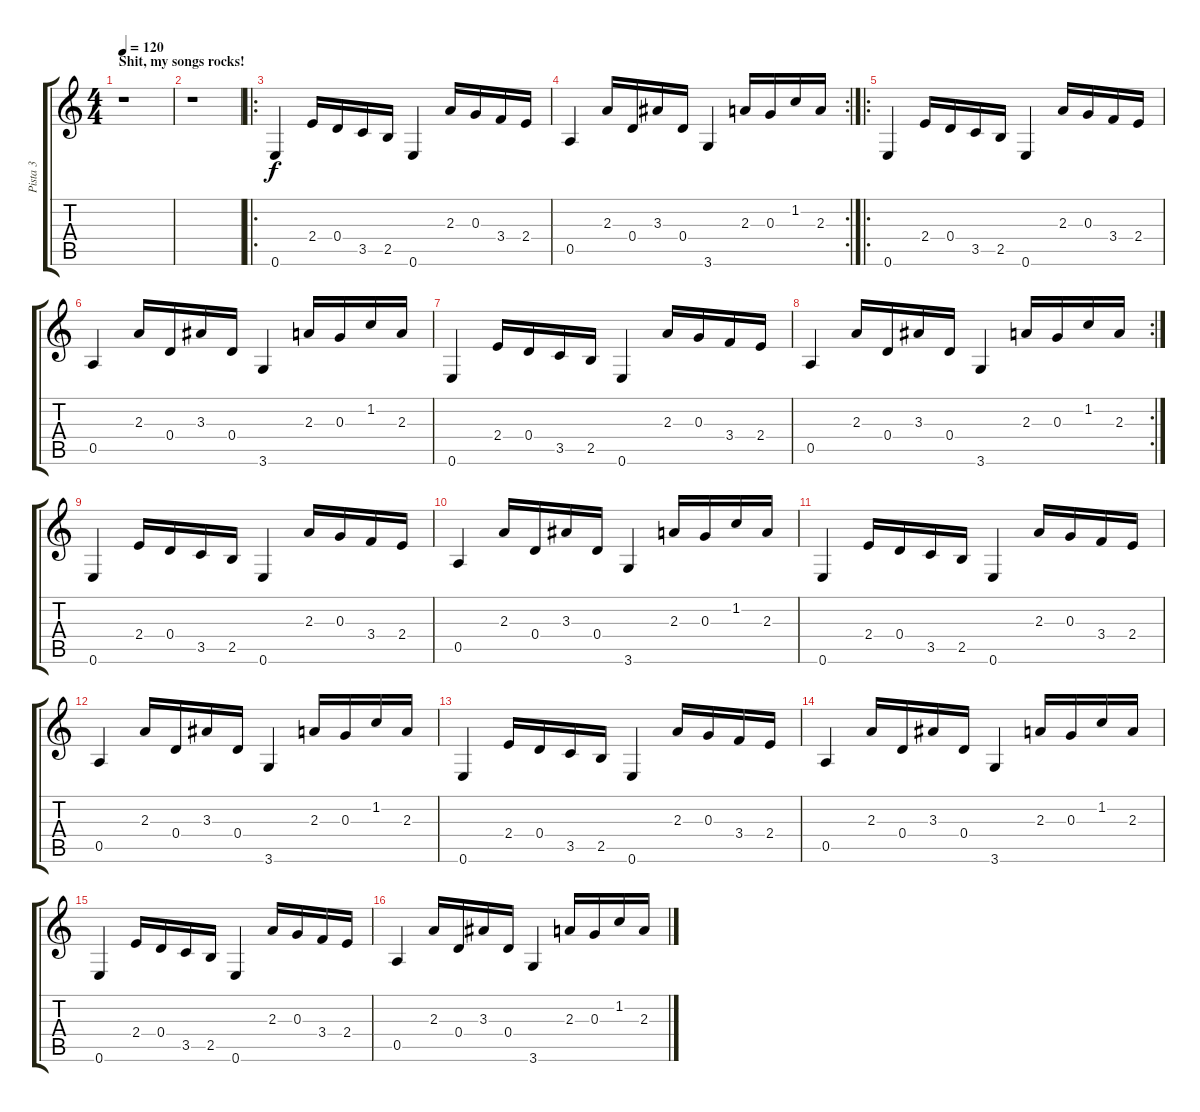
\track ("Pista 3" "Pista 3") {instrument overdrivenguitar}
\staff {score tabs}
\tuning (E4 B3 G3 D3 A2 E2) {hide}
\ts (4 4)
\section ("" "Shit, my songs rocks!")
\tempo 120
\clef g2
\ks c
r.1{dy f instrument overdrivenguitar} |
r.1 |
\ro
0.6.4 2.4.16 0.4.16 3.5.16 2.5.16 0.6.4 2.3.16 0.3.16 3.4.16 2.4.16 |
\rc 2
0.5.4 2.3.16 0.4.16 3.3.16 0.4.16 3.6.4 2.3.16 0.3.16 1.2.16 2.3.16 |
\ro
0.6.4 2.4.16 0.4.16 3.5.16 2.5.16 0.6.4 2.3.16 0.3.16 3.4.16 2.4.16 |
0.5.4 2.3.16 0.4.16 3.3.16 0.4.16 3.6.4 2.3.16 0.3.16 1.2.16 2.3.16 |
0.6.4 2.4.16 0.4.16 3.5.16 2.5.16 0.6.4 2.3.16 0.3.16 3.4.16 2.4.16 |
\rc 2
0.5.4 2.3.16 0.4.16 3.3.16 0.4.16 3.6.4 2.3.16 0.3.16 1.2.16 2.3.16 |
0.6.4 2.4.16 0.4.16 3.5.16 2.5.16 0.6.4 2.3.16 0.3.16 3.4.16 2.4.16 |
0.5.4 2.3.16 0.4.16 3.3.16 0.4.16 3.6.4 2.3.16 0.3.16 1.2.16 2.3.16 |
0.6.4 2.4.16 0.4.16 3.5.16 2.5.16 0.6.4 2.3.16 0.3.16 3.4.16 2.4.16 |
0.5.4 2.3.16 0.4.16 3.3.16 0.4.16 3.6.4 2.3.16 0.3.16 1.2.16 2.3.16 |
0.6.4 2.4.16 0.4.16 3.5.16 2.5.16 0.6.4 2.3.16 0.3.16 3.4.16 2.4.16 |
0.5.4 2.3.16 0.4.16 3.3.16 0.4.16 3.6.4 2.3.16 0.3.16 1.2.16 2.3.16 |
0.6.4 2.4.16 0.4.16 3.5.16 2.5.16 0.6.4 2.3.16 0.3.16 3.4.16 2.4.16 |
0.5.4 2.3.16 0.4.16 3.3.16 0.4.16 3.6.4 2.3.16 0.3.16 1.2.16 2.3.16
